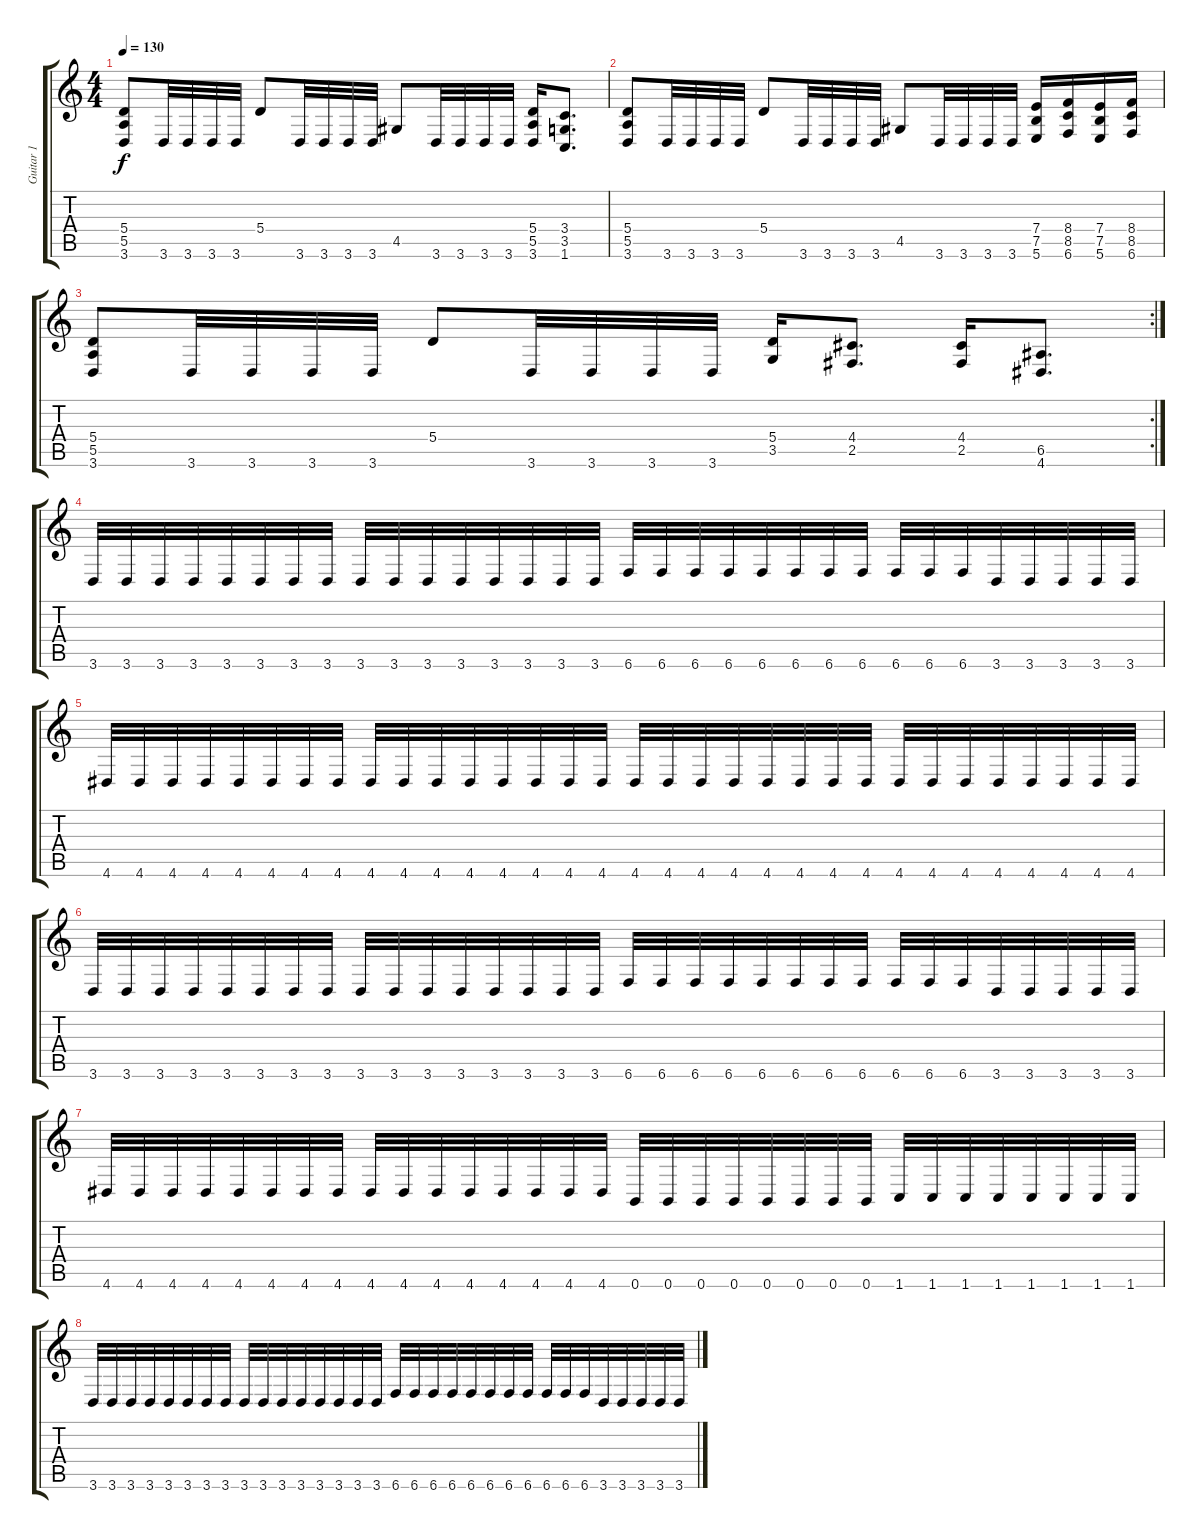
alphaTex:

\track ("Guitar 1" "Guitar 1") {instrument distortionguitar}
\staff {score tabs}
\tuning (B3 Gb3 D3 A2 E2 B1) {hide}
\ts (4 4)
\tempo 130
\clef g2
\ks c
(5.4 5.5 3.6).8{dy f} 3.6.32 3.6.32 3.6.32 3.6.32 5.4.8 3.6.32 3.6.32 3.6.32 3.6.32 4.5.8 3.6.32 3.6.32 3.6.32 3.6.32 (5.4 5.5 3.6).16 (3.4 3.5 1.6).8{d} |
(5.4 5.5 3.6).8 3.6.32 3.6.32 3.6.32 3.6.32 5.4.8 3.6.32 3.6.32 3.6.32 3.6.32 4.5.8 3.6.32 3.6.32 3.6.32 3.6.32 (7.4 7.5 5.6).16 (8.4 8.5 6.6).16 (7.4 7.5 5.6).16 (8.4 8.5 6.6).16 |
\rc 2
(5.4 5.5 3.6).8 3.6.32 3.6.32 3.6.32 3.6.32 5.4.8 3.6.32 3.6.32 3.6.32 3.6.32 (5.4 3.5).16 (4.4 2.5).8{d} (4.4 2.5).16 (6.5 4.6).8{d} |
3.6.32 3.6.32 3.6.32 3.6.32 3.6.32 3.6.32 3.6.32 3.6.32 3.6.32 3.6.32 3.6.32 3.6.32 3.6.32 3.6.32 3.6.32 3.6.32 6.6.32 6.6.32 6.6.32 6.6.32 6.6.32 6.6.32 6.6.32 6.6.32 6.6.32 6.6.32 6.6.32 3.6.32 3.6.32 3.6.32 3.6.32 3.6.32 |
4.6.32 4.6.32 4.6.32 4.6.32 4.6.32 4.6.32 4.6.32 4.6.32 4.6.32 4.6.32 4.6.32 4.6.32 4.6.32 4.6.32 4.6.32 4.6.32 4.6.32 4.6.32 4.6.32 4.6.32 4.6.32 4.6.32 4.6.32 4.6.32 4.6.32 4.6.32 4.6.32 4.6.32 4.6.32 4.6.32 4.6.32 4.6.32 |
3.6.32 3.6.32 3.6.32 3.6.32 3.6.32 3.6.32 3.6.32 3.6.32 3.6.32 3.6.32 3.6.32 3.6.32 3.6.32 3.6.32 3.6.32 3.6.32 6.6.32 6.6.32 6.6.32 6.6.32 6.6.32 6.6.32 6.6.32 6.6.32 6.6.32 6.6.32 6.6.32 3.6.32 3.6.32 3.6.32 3.6.32 3.6.32 |
4.6.32 4.6.32 4.6.32 4.6.32 4.6.32 4.6.32 4.6.32 4.6.32 4.6.32 4.6.32 4.6.32 4.6.32 4.6.32 4.6.32 4.6.32 4.6.32 0.6.32 0.6.32 0.6.32 0.6.32 0.6.32 0.6.32 0.6.32 0.6.32 1.6.32 1.6.32 1.6.32 1.6.32 1.6.32 1.6.32 1.6.32 1.6.32 |
3.6.32 3.6.32 3.6.32 3.6.32 3.6.32 3.6.32 3.6.32 3.6.32 3.6.32 3.6.32 3.6.32 3.6.32 3.6.32 3.6.32 3.6.32 3.6.32 6.6.32 6.6.32 6.6.32 6.6.32 6.6.32 6.6.32 6.6.32 6.6.32 6.6.32 6.6.32 6.6.32 3.6.32 3.6.32 3.6.32 3.6.32 3.6.32
